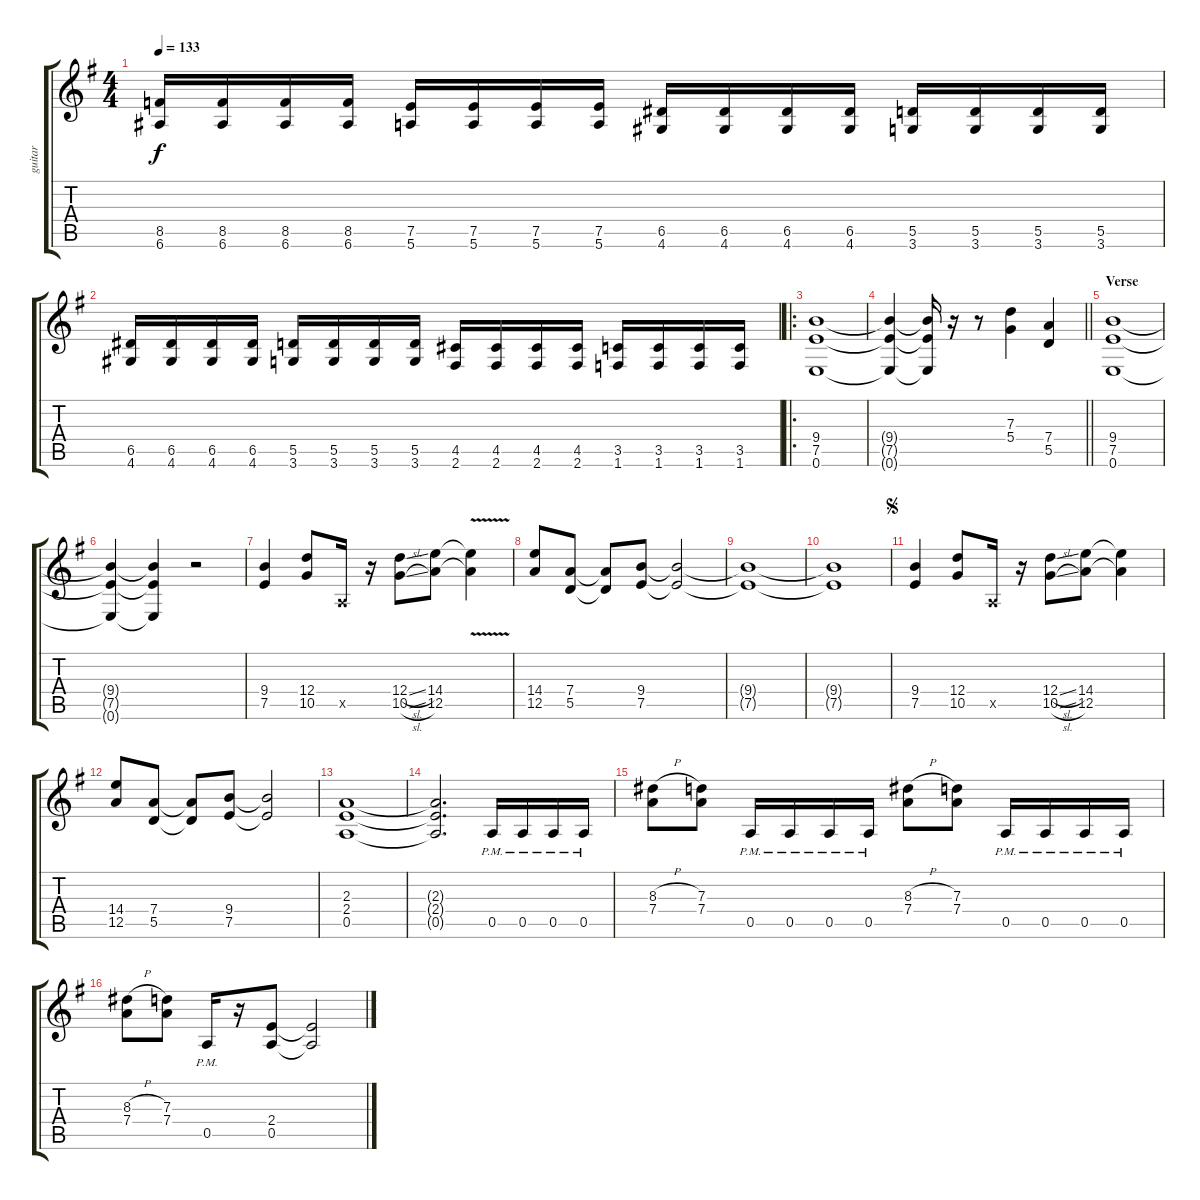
\track ("guitar" "guitar") {instrument distortionguitar}
\staff {score tabs}
\tuning (E4 B3 G3 D3 A2 E2) {hide}
\ts (4 4)
\tempo 133
\clef g2
\ks g
(8.5 6.6).16{dy f instrument distortionguitar} (8.5 6.6).16 (8.5 6.6).16 (8.5 6.6).16 (7.5 5.6).16 (7.5 5.6).16 (7.5 5.6).16 (7.5 5.6).16 (6.5 4.6).16 (6.5 4.6).16 (6.5 4.6).16 (6.5 4.6).16 (5.5 3.6).16 (5.5 3.6).16 (5.5 3.6).16 (5.5 3.6).16 |
(6.5 4.6).16 (6.5 4.6).16 (6.5 4.6).16 (6.5 4.6).16 (5.5 3.6).16 (5.5 3.6).16 (5.5 3.6).16 (5.5 3.6).16 (4.5 2.6).16 (4.5 2.6).16 (4.5 2.6).16 (4.5 2.6).16 (3.5 1.6).16 (3.5 1.6).16 (3.5 1.6).16 (3.5 1.6).16 |
\ro
(9.4 7.5 0.6).1 |
\barLineRight lightlight
(9.4{t} 7.5{t} 0.6{t}).4 (9.4{t} 7.5{t} 0.6{t}).16 r.16 r.8 (7.3 5.4).4 (7.4 5.5).4 |
\section ("" "Verse")
(9.4 7.5 0.6).1 |
(9.4{t} 7.5{t} 0.6{t}).4 (9.4{t} 7.5{t} 0.6{t}).4 r.2 |
(9.4 7.5).4 (12.4 10.5).8 0.5{x}.16 r.16 (12.4{sl} 10.5{sl}).8 (14.4 12.5).8 (14.4{v t} 12.5{v t}).4 |
(14.4 12.5).8 (7.4 5.5).8 (7.4{t} 5.5{t}).8 (9.4 7.5).8 (9.4{t} 7.5{t}).2 |
(9.4{t} 7.5{t}).1 |
(9.4{t} 7.5{t}).1 |
\jump segno
(9.4 7.5).4 (12.4 10.5).8 0.5{x}.16 r.16 (12.4{sl} 10.5{sl}).8 (14.4 12.5).8 (14.4{t} 12.5{t}).4 |
(14.4 12.5).8 (7.4 5.5).8 (7.4{t} 5.5{t}).8 (9.4 7.5).8 (9.4{t} 7.5{t}).2 |
(2.3 2.4 0.5).1 |
(2.3{t} 2.4{t} 0.5{t}).2{d} 0.5{pm}.16 0.5{pm}.16 0.5{pm}.16 0.5{pm}.16 |
(8.3{h} 7.4).8 (7.3 7.4).8 0.5{pm}.16 0.5{pm}.16 0.5{pm}.16 0.5{pm}.16 (8.3{h} 7.4).8 (7.3 7.4).8 0.5{pm}.16 0.5{pm}.16 0.5{pm}.16 0.5{pm}.16 |
(8.3{h} 7.4).8 (7.3 7.4).8 0.5{pm}.16 r.16 (2.4 0.5).8 (2.4{t} 0.5{t}).2
